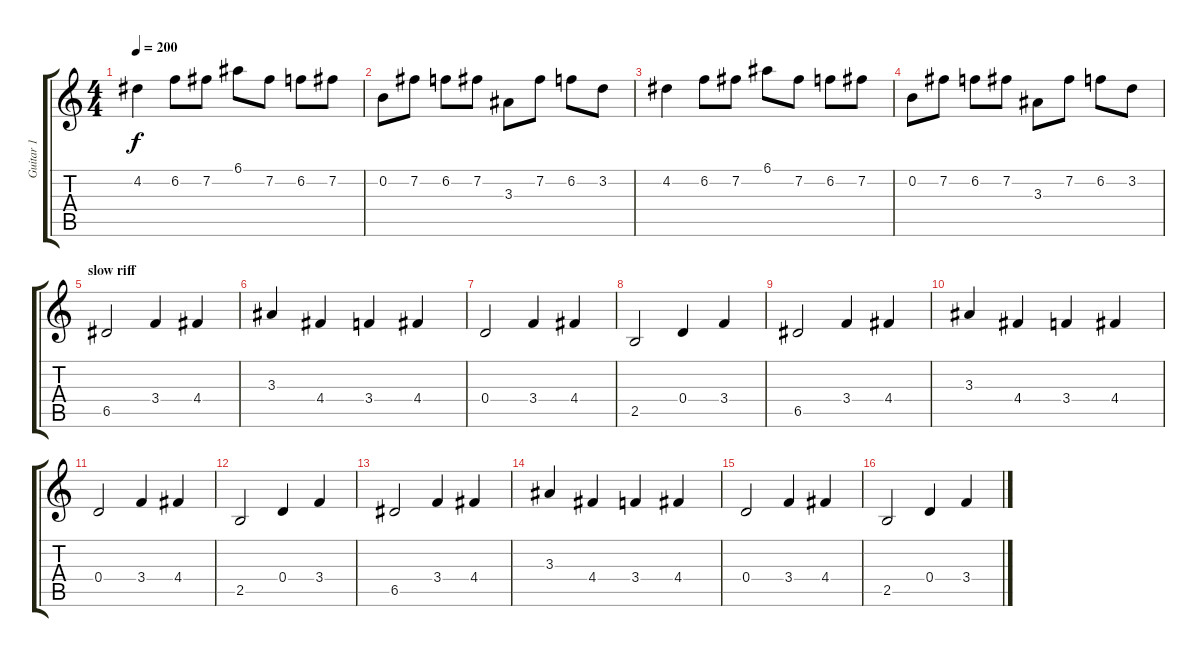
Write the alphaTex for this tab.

\track ("Guitar 1" "Guitar 1") {instrument distortionguitar}
\staff {score tabs}
\tuning (E4 B3 G3 D3 A2 E2) {hide}
\ts (4 4)
\tempo 200
\clef g2
\ks c
4.2.4{dy f} 6.2.8 7.2.8 6.1.8 7.2.8 6.2.8 7.2.8 |
0.2.8 7.2.8 6.2.8 7.2.8 3.3.8 7.2.8 6.2.8 3.2.8 |
4.2.4 6.2.8 7.2.8 6.1.8 7.2.8 6.2.8 7.2.8 |
0.2.8 7.2.8 6.2.8 7.2.8 3.3.8 7.2.8 6.2.8 3.2.8 |
\section ("" "slow riff")
6.5.2 3.4.4 4.4.4 |
3.3.4 4.4.4 3.4.4 4.4.4 |
0.4.2 3.4.4 4.4.4 |
2.5.2 0.4.4 3.4.4 |
6.5.2 3.4.4 4.4.4 |
3.3.4 4.4.4 3.4.4 4.4.4 |
0.4.2 3.4.4 4.4.4 |
2.5.2 0.4.4 3.4.4 |
6.5.2 3.4.4 4.4.4 |
3.3.4 4.4.4 3.4.4 4.4.4 |
0.4.2 3.4.4 4.4.4 |
2.5.2 0.4.4 3.4.4
